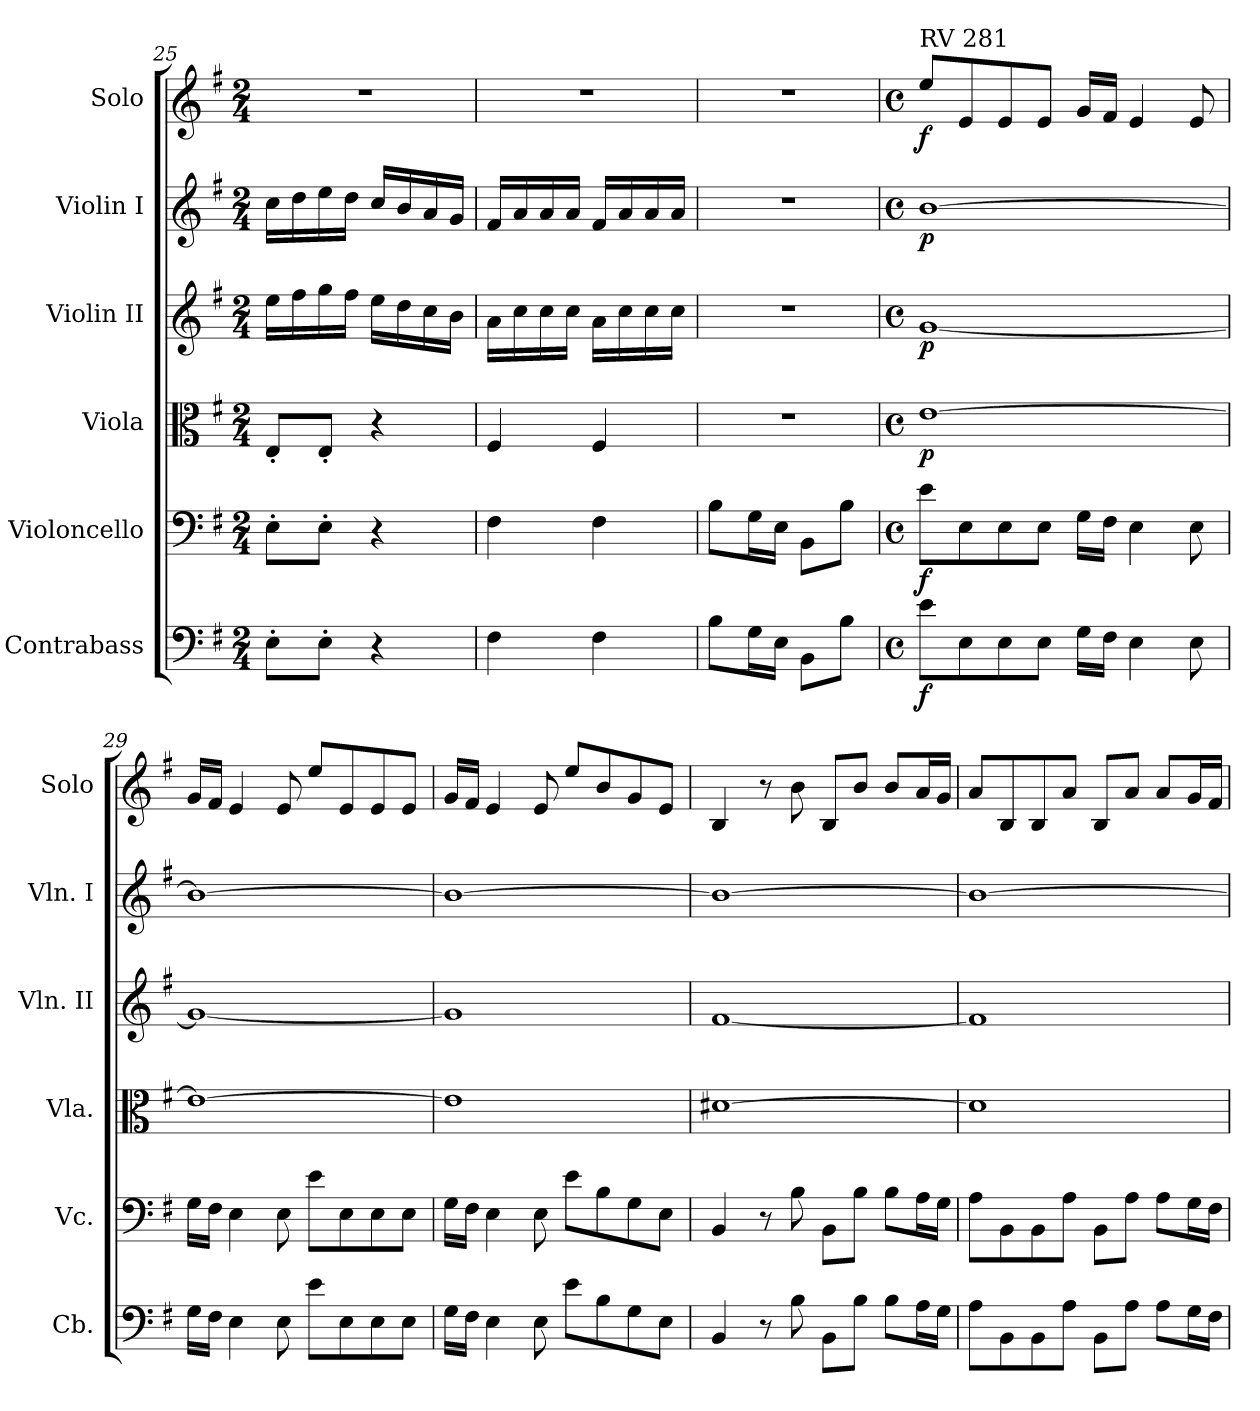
**kern	**dynam	**kern	**dynam	**kern	**dynam	**kern	**dynam	**kern	**dynam	**kern	**dynam
*part6	*part6	*part5	*part5	*part4	*part4	*part3	*part3	*part2	*part2	*part1	*part1
*staff6	*staff6	*staff5	*staff5	*staff4	*staff4	*staff3	*staff3	*staff2	*staff2	*staff1	*staff1
*I"Contrabass	*	*I"Violoncello	*	*I"Viola	*	*I"Violin II	*	*I"Violin I	*	*I"Solo	*
*I'Cb.	*	*I'Vc.	*	*I'Vla.	*	*I'Vln. II	*	*I'Vln. I	*	*I'Solo	*
*clefF4	*	*clefF4	*	*clefC3	*	*clefG2	*	*clefG2	*	*clefG2	*
*ITrd7c12	*	*	*	*	*	*	*	*	*	*	*
*k[f#]	*	*k[f#]	*	*k[f#]	*	*k[f#]	*	*k[f#]	*	*k[f#]	*
*M2/4	*	*M2/4	*	*M2/4	*	*M2/4	*	*M2/4	*	*M2/4	*
=25	=25	=25	=25	=25	=25	=25	=25	=25	=25	=25	=25
8EE'\L	.	8E'\L	.	8E'/L	.	16ee\LL	.	16cc\LL	.	2r	.
.	.	.	.	.	.	16ff#\	.	16dd\	.	.	.
8EE'\J	.	8E'\J	.	8E'/J	.	16gg\	.	16ee\	.	.	.
.	.	.	.	.	.	16ff#\JJ	.	16dd\JJ	.	.	.
4r	.	4r	.	4r	.	16ee\LL	.	16cc/LL	.	.	.
.	.	.	.	.	.	16dd\	.	16b/	.	.	.
.	.	.	.	.	.	16cc\	.	16a/	.	.	.
.	.	.	.	.	.	16b\JJ	.	16g/JJ	.	.	.
=26	=26	=26	=26	=26	=26	=26	=26	=26	=26	=26	=26
4FF#\	.	4F#\	.	4F#/	.	16a\LL	.	16f#/LL	.	2r	.
.	.	.	.	.	.	16cc\	.	16a/	.	.	.
.	.	.	.	.	.	16cc\	.	16a/	.	.	.
.	.	.	.	.	.	16cc\JJ	.	16a/JJ	.	.	.
4FF#\	.	4F#\	.	4F#/	.	16a\LL	.	16f#/LL	.	.	.
.	.	.	.	.	.	16cc\	.	16a/	.	.	.
.	.	.	.	.	.	16cc\	.	16a/	.	.	.
.	.	.	.	.	.	16cc\JJ	.	16a/JJ	.	.	.
!!LO:PB:g=z
=27	=27	=27	=27	=27	=27	=27	=27	=27	=27	=27	=27
8BB\L	.	8B\L	.	2r	.	2r	.	2r	.	2r	.
16GG\L	.	16G\L	.	.	.	.	.	.	.	.	.
16EE\JJ	.	16E\JJ	.	.	.	.	.	.	.	.	.
8BBB\L	.	8BB\L	.	.	.	.	.	.	.	.	.
8BB\J	.	8B\J	.	.	.	.	.	.	.	.	.
=28	=28	=28	=28	=28	=28	=28	=28	=28	=28	=28	=28
*M4/4	*	*M4/4	*	*M4/4	*	*M4/4	*	*M4/4	*	*M4/4	*
*met(c)	*	*met(c)	*	*met(c)	*	*met(c)	*	*met(c)	*	*met(c)	*
!	!	!	!	!	!	!	!	!	!	!LO:TX:a:t=RV 281	!
!	!LO:DY:b	!	!LO:DY:b	!	!LO:DY:b	!	!LO:DY:b	!	!LO:DY:b	!	!LO:DY:b
8E\L	f	8e\L	f	[1e	p	[1g	p	[1b	p	8ee/L	f
8EE\	.	8E\	.	.	.	.	.	.	.	8e/	.
8EE\	.	8E\	.	.	.	.	.	.	.	8e/	.
8EE\J	.	8E\J	.	.	.	.	.	.	.	8e/J	.
16GG\LL	.	16G\LL	.	.	.	.	.	.	.	16g/LL	.
16FF#\JJ	.	16F#\JJ	.	.	.	.	.	.	.	16f#/JJ	.
4EE\	.	4E\	.	.	.	.	.	.	.	4e/	.
8EE\	.	8E\	.	.	.	.	.	.	.	8e/	.
=29	=29	=29	=29	=29	=29	=29	=29	=29	=29	=29	=29
16GG\LL	.	16G\LL	.	1e_	.	1g_	.	1b_	.	16g/LL	.
16FF#\JJ	.	16F#\JJ	.	.	.	.	.	.	.	16f#/JJ	.
4EE\	.	4E\	.	.	.	.	.	.	.	4e/	.
8EE\	.	8E\	.	.	.	.	.	.	.	8e/	.
8E\L	.	8e\L	.	.	.	.	.	.	.	8ee/L	.
8EE\	.	8E\	.	.	.	.	.	.	.	8e/	.
8EE\	.	8E\	.	.	.	.	.	.	.	8e/	.
8EE\J	.	8E\J	.	.	.	.	.	.	.	8e/J	.
=30	=30	=30	=30	=30	=30	=30	=30	=30	=30	=30	=30
16GG\LL	.	16G\LL	.	1e]	.	1g]	.	1b_	.	16g/LL	.
16FF#\JJ	.	16F#\JJ	.	.	.	.	.	.	.	16f#/JJ	.
4EE\	.	4E\	.	.	.	.	.	.	.	4e/	.
8EE\	.	8E\	.	.	.	.	.	.	.	8e/	.
8E\L	.	8e\L	.	.	.	.	.	.	.	8ee/L	.
8BB\	.	8B\	.	.	.	.	.	.	.	8b/	.
8GG\	.	8G\	.	.	.	.	.	.	.	8g/	.
8EE\J	.	8E\J	.	.	.	.	.	.	.	8e/J	.
=31	=31	=31	=31	=31	=31	=31	=31	=31	=31	=31	=31
4BBB/	.	4BB/	.	[1d#X	.	[1f#	.	1b_	.	4B/	.
8r	.	8r	.	.	.	.	.	.	.	8r	.
8BB\	.	8B\	.	.	.	.	.	.	.	8b\	.
8BBB\L	.	8BB\L	.	.	.	.	.	.	.	8B/L	.
8BB\J	.	8B\J	.	.	.	.	.	.	.	8b/J	.
8BB\L	.	8B\L	.	.	.	.	.	.	.	8b/L	.
16AA\L	.	16A\L	.	.	.	.	.	.	.	16a/L	.
16GG\JJ	.	16G\JJ	.	.	.	.	.	.	.	16g/JJ	.
!!LO:PB:g=z
=32	=32	=32	=32	=32	=32	=32	=32	=32	=32	=32	=32
8AA\L	.	8A\L	.	1d#]	.	1f#]	.	1b_	.	8a/L	.
8BBB\	.	8BB\	.	.	.	.	.	.	.	8B/	.
8BBB\	.	8BB\	.	.	.	.	.	.	.	8B/	.
8AA\J	.	8A\J	.	.	.	.	.	.	.	8a/J	.
8BBB\L	.	8BB\L	.	.	.	.	.	.	.	8B/L	.
8AA\J	.	8A\J	.	.	.	.	.	.	.	8a/J	.
8AA\L	.	8A\L	.	.	.	.	.	.	.	8a/L	.
16GG\L	.	16G\L	.	.	.	.	.	.	.	16g/L	.
16FF#\JJ	.	16F#\JJ	.	.	.	.	.	.	.	16f#/JJ	.
=	=	=	=	=	=	=	=	=	=	=	=
*-	*-	*-	*-	*-	*-	*-	*-	*-	*-	*-	*-
